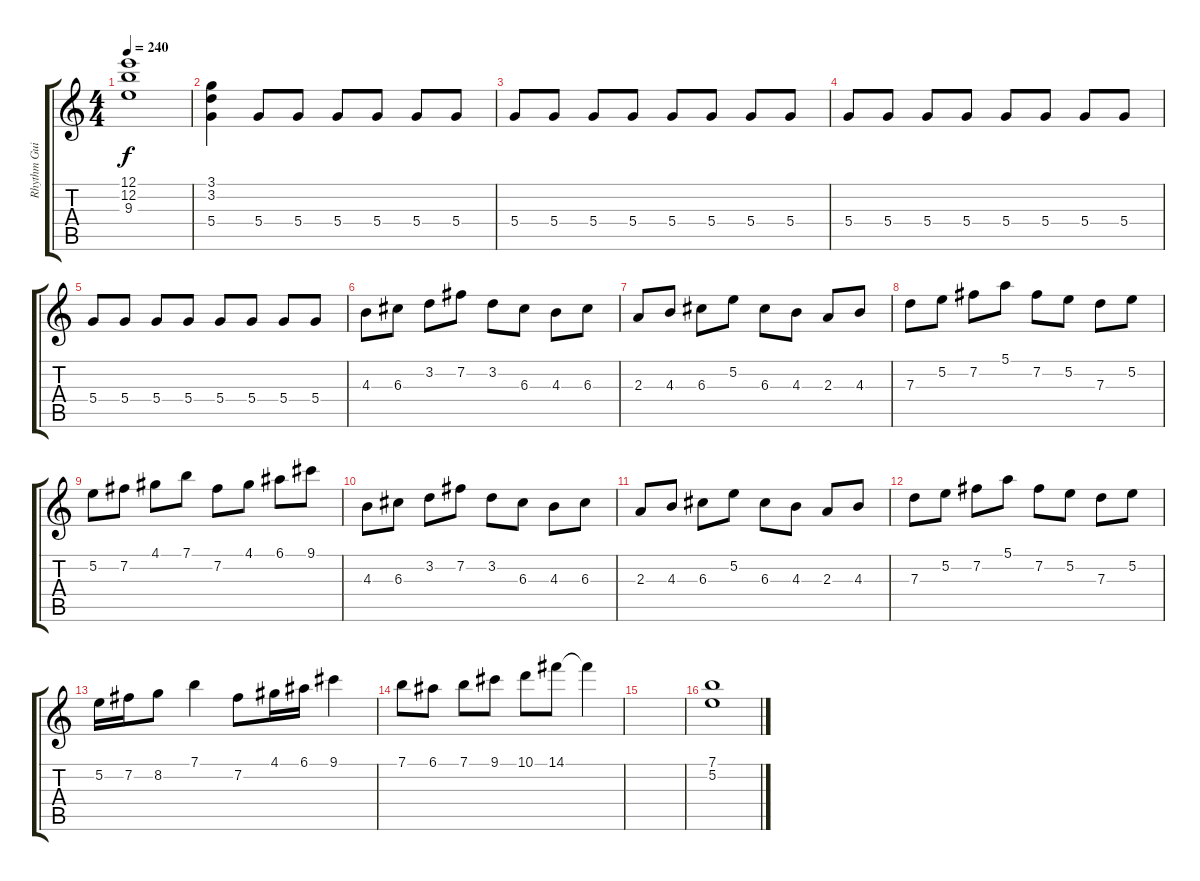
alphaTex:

\track ("Rhythm Guitar" "Rhythm Gui") {instrument distortionguitar}
\staff {score tabs}
\tuning (E4 B3 G3 D3 A2 E2) {hide}
\ts (4 4)
\tempo 240
\clef g2
\ks c
(12.1 12.2 9.3).1{dy f} |
(3.1 3.2 5.4).4 5.4.8 5.4.8 5.4.8 5.4.8 5.4.8 5.4.8 |
5.4.8 5.4.8 5.4.8 5.4.8 5.4.8 5.4.8 5.4.8 5.4.8 |
5.4.8 5.4.8 5.4.8 5.4.8 5.4.8 5.4.8 5.4.8 5.4.8 |
5.4.8 5.4.8 5.4.8 5.4.8 5.4.8 5.4.8 5.4.8 5.4.8 |
4.3.8 6.3.8 3.2.8 7.2.8 3.2.8 6.3.8 4.3.8 6.3.8 |
2.3.8 4.3.8 6.3.8 5.2.8 6.3.8 4.3.8 2.3.8 4.3.8 |
7.3.8 5.2.8 7.2.8 5.1.8 7.2.8 5.2.8 7.3.8 5.2.8 |
5.2.8 7.2.8 4.1.8 7.1.8 7.2.8 4.1.8 6.1.8 9.1.8 |
4.3.8 6.3.8 3.2.8 7.2.8 3.2.8 6.3.8 4.3.8 6.3.8 |
2.3.8 4.3.8 6.3.8 5.2.8 6.3.8 4.3.8 2.3.8 4.3.8 |
7.3.8 5.2.8 7.2.8 5.1.8 7.2.8 5.2.8 7.3.8 5.2.8 |
5.2.16 7.2.16 8.2.8 7.1.4 7.2.8 4.1.16 6.1.16 9.1.4 |
7.1.8 6.1.8 7.1.8 9.1.8 10.1.8 14.1.8 14.1{t}.4 |
|
(7.1 5.2).1
